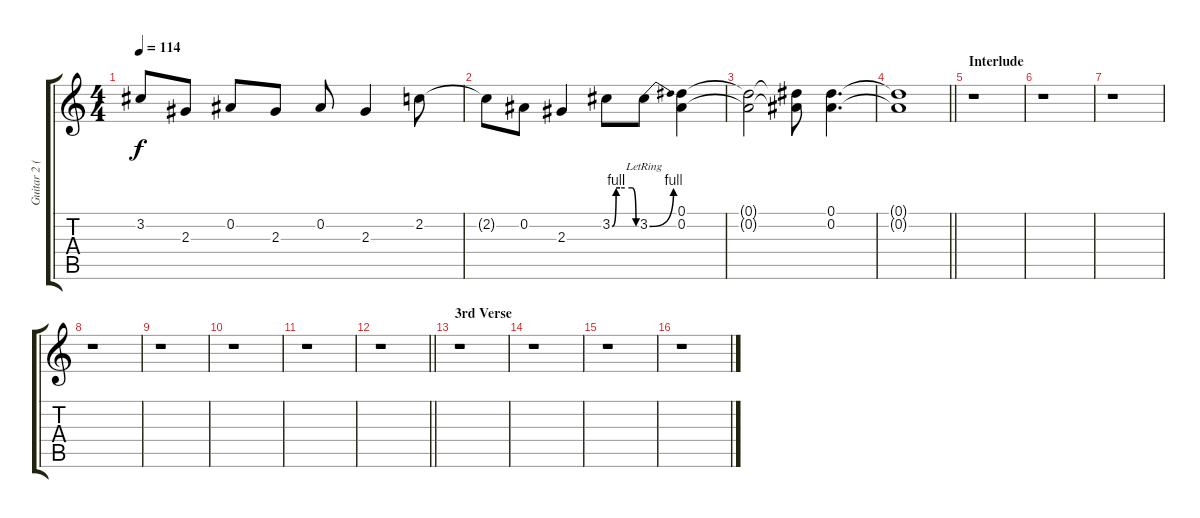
\track ("Guitar 2 (Jerry)" "Guitar 2 (") {instrument overdrivenguitar}
\staff {score tabs}
\tuning (Eb4 Bb3 Gb3 Db3 Ab2 Eb2) {hide}
\ts (4 4)
\tempo 114
\clef g2
\ks c
3.2{t}.8{dy f} 2.3.8 0.2.8 2.3.8 0.2.8 2.3.4 2.2.8 |
2.2{t}.8 0.2.8 2.3.4 3.2{be (custom 0 0 10 4 20 4 50 4 60 0)}.8 3.2{be (bend 0 0 60 4) lr}.8 (0.1 0.2).4 |
(0.1{t} 0.2{t}).2 (0.1{t} 0.2{t}).8 (0.1 0.2).4{d} |
\barLineRight lightlight
(0.1{t} 0.2{t}).1 |
\section ("" "Interlude")
r.1 |
r.1 |
r.1 |
r.1 |
r.1 |
r.1 |
r.1 |
\barLineRight lightlight
r.1 |
\section ("" "3rd Verse")
r.1 |
r.1 |
r.1 |
r.1
